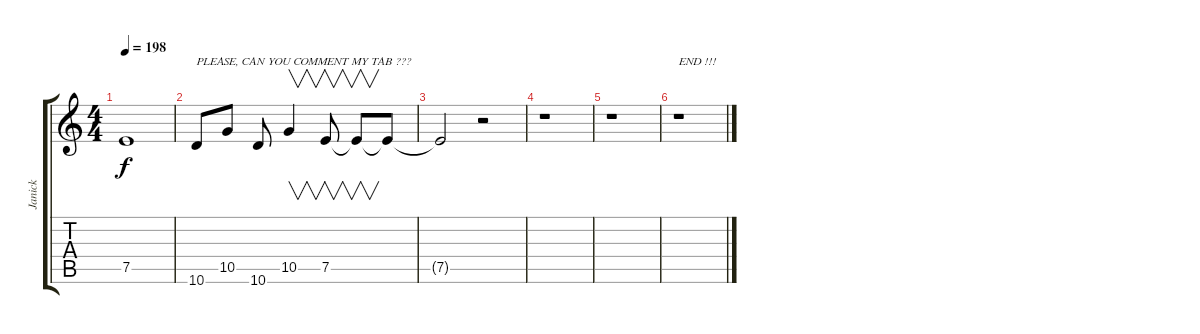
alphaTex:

\track ("Janick" "Janick") {instrument distortionguitar}
\staff {score tabs}
\tuning (E4 B3 G3 D3 A2 E2) {hide}
\ts (4 4)
\tempo 198
\clef g2
\ks c
7.5{t}.1{dy f} |
10.6.8{txt "PLEASE, CAN YOU COMMENT MY TAB ???"} 10.5.8 10.6.8 10.5.4{v} 7.5.8{v} 7.5{t}.8{v} 7.5{t}.8 |
7.5{t}.2 r.2 |
r.1 |
r.1 |
r.1{txt "END !!!"}
